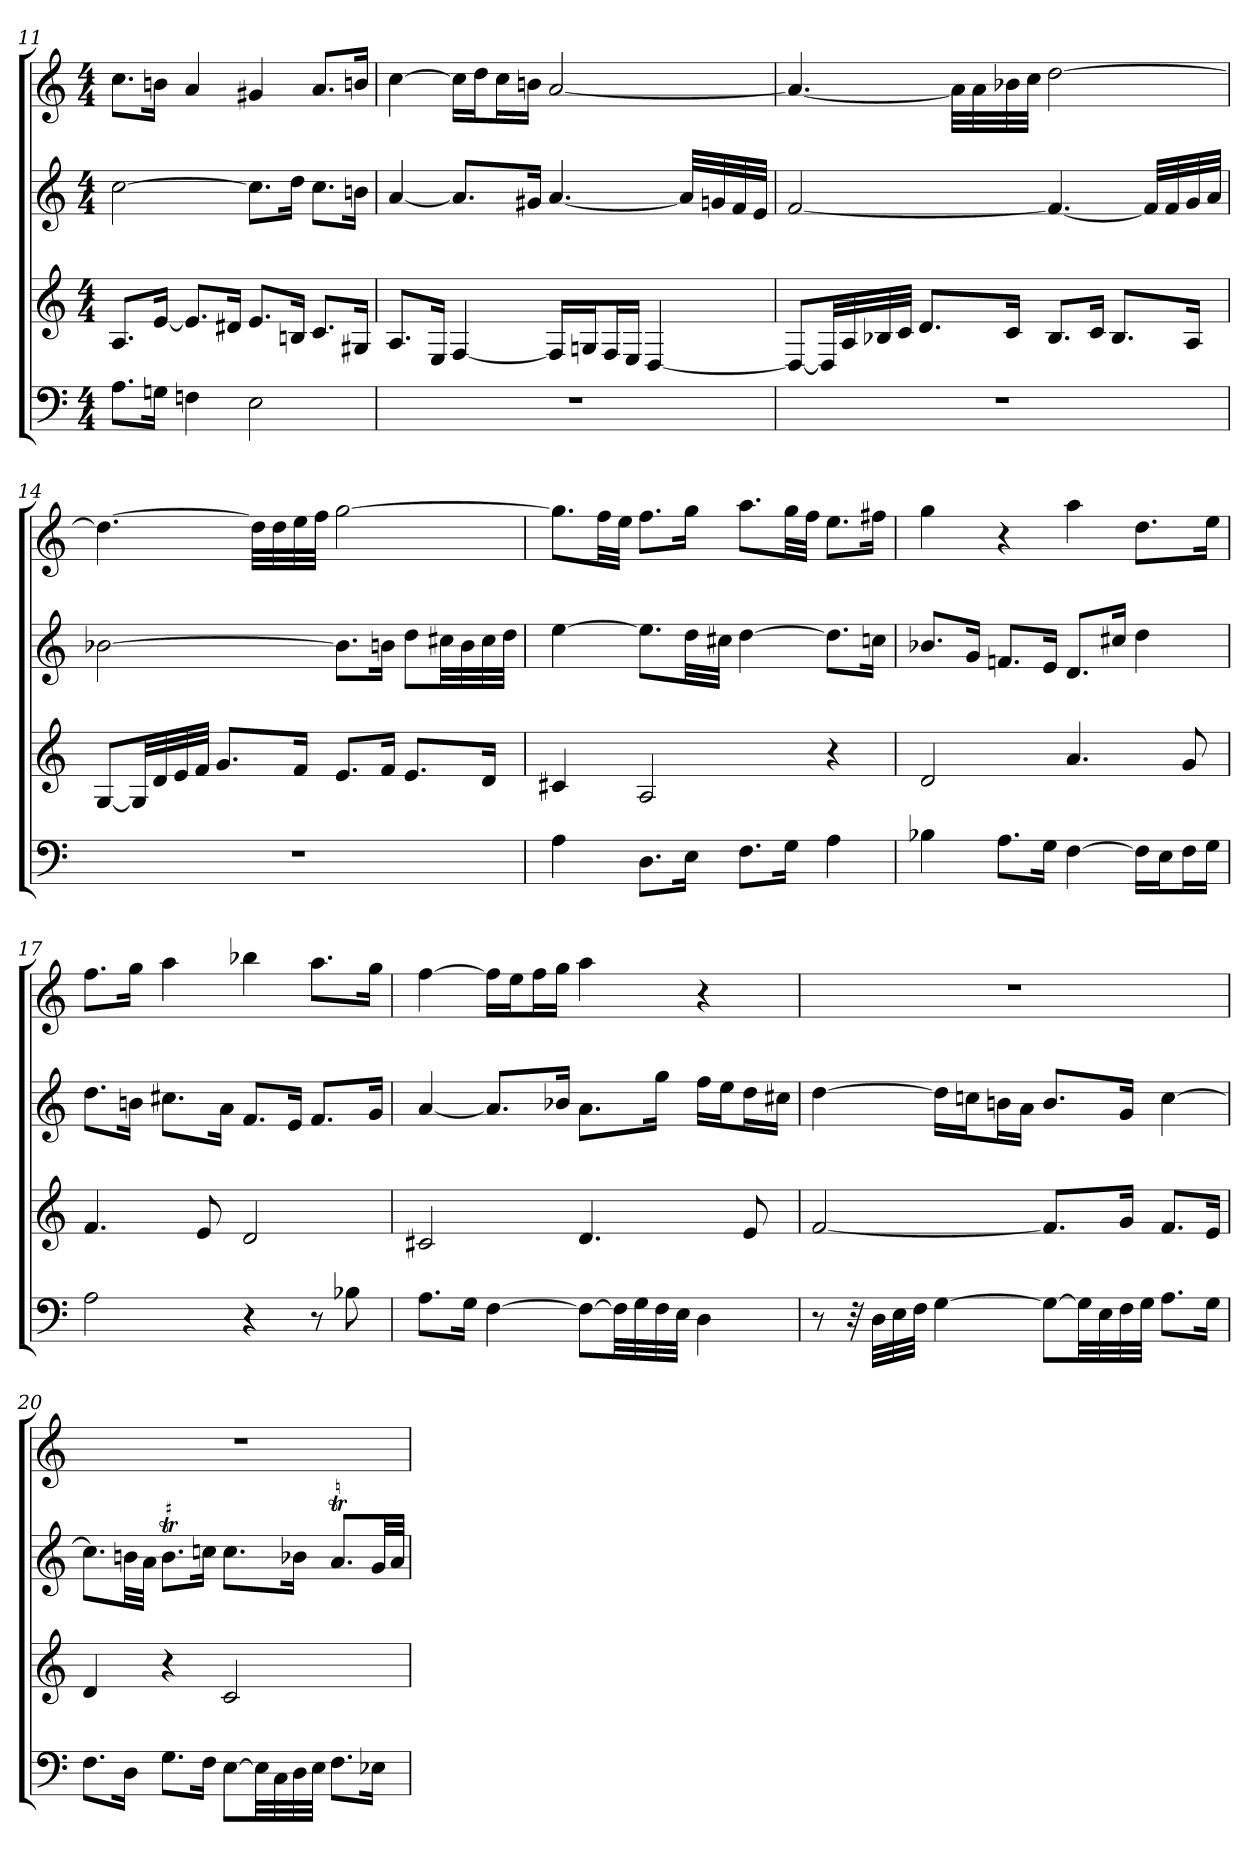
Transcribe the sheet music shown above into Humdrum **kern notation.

**kern	**kern	**kern	**kern
*part4	*part3	*part2	*part1
*staff4	*staff3	*staff2	*staff1
*M4/4	*M4/4	*M4/4	*M4/4
=11	=11	=11	=11
8.AL	8.AL	[2cc	8.ccL
16GnJk	[16eJk	.	16bnJk
4Fn	8.eL]	.	4a
.	16d#XJk	.	.
2E	8.eL	8.ccL]	4g#X
.	16BnJk	16ddJk	.
.	8.cL	8.ccL	8.aL
.	16G#XJk	16bnJk	16bnJk
=12	=12	=12	=12
1r	8.AL	[4a	[4cc
.	16EJk	.	.
.	[4F	8.aL]	16ccLL]
.	.	.	16ddJ
.	.	.	16ccL
.	.	16g#XJk	16bnJJ
.	16FLL]	[4.a	[2a
.	16GnJ	.	.
.	16FL	.	.
.	16EJJ	.	.
.	[4D	.	.
.	.	32aLLL]	.
.	.	32gn	.
.	.	32f	.
.	.	32eJJJ	.
=13	=13	=13	=13
1r	8DL_	[2f	4.a_
.	32DLL]	.	.
.	32A	.	.
.	32B-X	.	.
.	32cJJJ	.	.
.	8.dL	.	.
.	.	.	32aLLL]
.	.	.	32a
.	16cJk	.	32b-X
.	.	.	32ccJJJ
.	8.B-L	4.f_	[2dd
.	16cJk	.	.
.	8.B-L	.	.
.	.	32fLLL]	.
.	.	32f	.
.	16AJk	32g	.
.	.	32aJJJ	.
=14	=14	=14	=14
1r	[8GL	[2b-X	4.dd_
.	32GLL]	.	.
.	32d	.	.
.	32e	.	.
.	32fJJJ	.	.
.	8.gL	.	.
.	.	.	32ddLLL]
.	.	.	32dd
.	16fJk	.	32ee
.	.	.	32ffJJJ
.	8.eL	8.b-L]	[2gg
.	16fJk	16bnJk	.
.	8.eL	8ddL	.
.	.	32cc#XLL	.
.	.	32b	.
.	16dJk	32cc#	.
.	.	32ddJJJ	.
=15	=15	=15	=15
4A	4c#X	[4ee	8.ggL]
.	.	.	32ffLL
.	.	.	32eeJJJ
8.DL	2A	8.eeL]	8.ffL
16EJk	.	32ddLL	16ggJk
.	.	32cc#XJJJ	.
8.FL	.	[4dd	8.aaL
16GJk	.	.	32ggLL
.	.	.	32ffJJJ
4A	4r	8.ddL]	8.eeL
.	.	16ccnJk	16ff#XJk
=16	=16	=16	=16
4B-X	2d	8.b-XL	4gg
.	.	16gJk	.
8.AL	.	8.fnL	4r
16GJk	.	16eJk	.
[4F	4.a	8.dL	4aa
.	.	16cc#XJk	.
16FLL]	.	4dd	8.ddL
16EJ	.	.	.
16FL	8g	.	.
16GJJ	.	.	16eeJk
=17	=17	=17	=17
2A	4.f	8.ddL	8.ffL
.	.	16bnJk	16ggJk
.	.	8.cc#XL	4aa
.	8e	.	.
.	.	16aJk	.
4r	2d	8.fL	4bb-X
.	.	16eJk	.
8r	.	8.fL	8.aaL
8B-X	.	.	.
.	.	16gJk	16ggJk
=18	=18	=18	=18
8.AL	2c#X	[4a	[4ff
16GJk	.	.	.
[4F	.	8.aL]	16ffLL]
.	.	.	16eeJ
.	.	.	16ffL
.	.	16b-XJk	16ggJJ
8FL_	4.d	8.aL	4aa
32FLL]	.	.	.
32G	.	.	.
32F	.	16ggJk	.
32EJJJ	.	.	.
4D	.	16ffLL	4r
.	.	16eeJ	.
.	8e	16ddL	.
.	.	16cc#XJJ	.
=19	=19	=19	=19
8r	[2f	[4dd	1r
32r	.	.	.
32DLLL	.	.	.
32E	.	.	.
32FJJJ	.	.	.
[4G	.	16ddLL]	.
.	.	16ccnJ	.
.	.	16bnL	.
.	.	16aJJ	.
8GL_	8.fL]	8.bL	.
32GLL]	.	.	.
32E	.	.	.
32F	16gJk	16gJk	.
32GJJJ	.	.	.
8.AL	8.fL	[4cc	.
16GJk	16eJk	.	.
=20	=20	=20	=20
8.FL	4d	8.ccL]	1r
16DJk	.	32bnLL	.
.	.	32aJJJ	.
!	!	!LO:TR:acc=#	!
8.GL	4r	8.bTL	.
16FJk	.	16ccnJk	.
[8EL	2c	8.ccL	.
32ELL]	.	.	.
32C	.	.	.
32D	.	16b-XJk	.
32EJJJ	.	.	.
8.FL	.	8.aTL	.
16E-XJk	.	32gLL	.
.	.	32aJJJ	.
=	=	=	=
*-	*-	*-	*-
